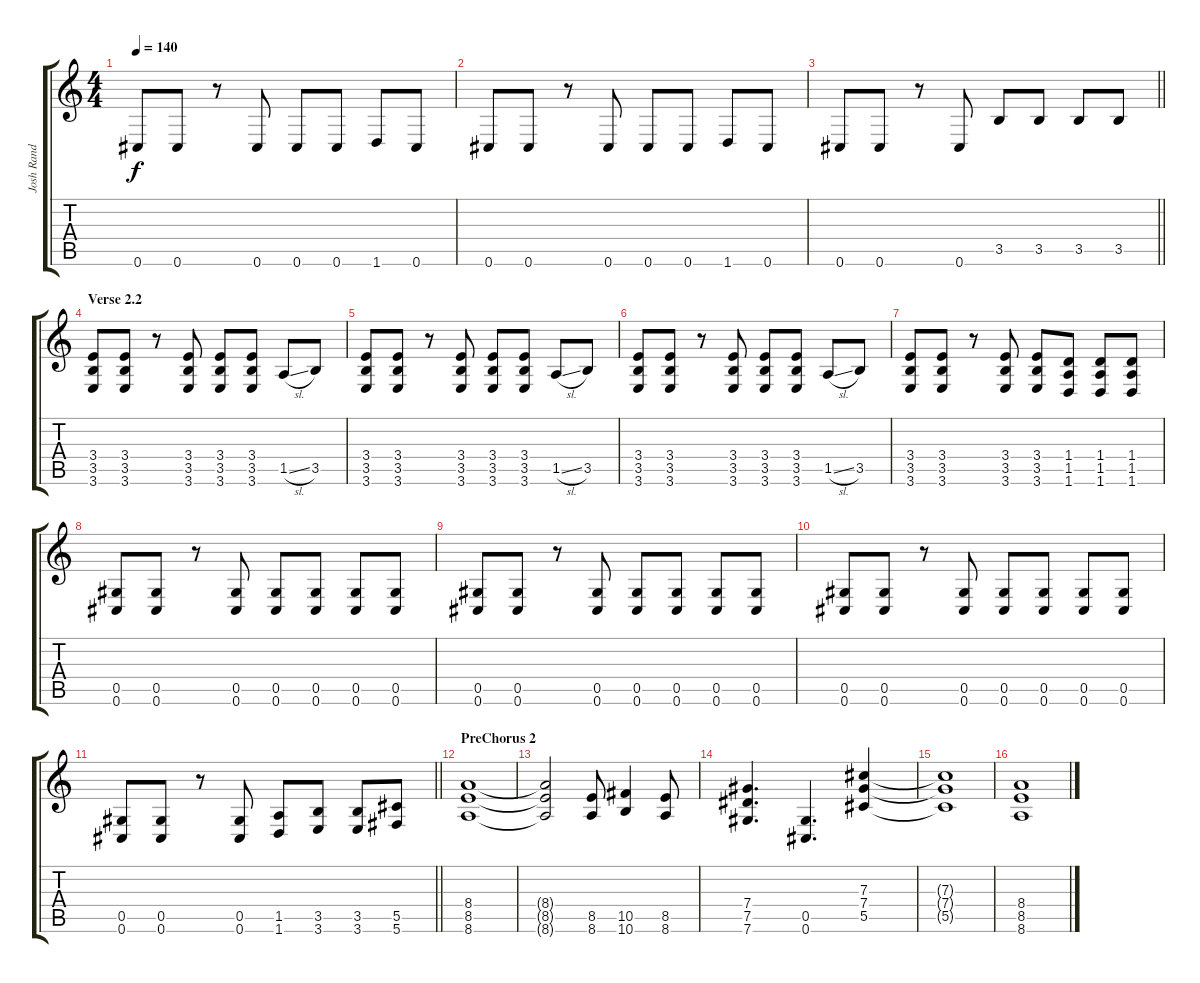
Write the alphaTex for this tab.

\track ("Josh Rand" "Josh Rand") {instrument distortionguitar}
\staff {score tabs}
\tuning (Eb4 Bb3 Gb3 Db3 Ab2 Db2) {hide}
\ts (4 4)
\tempo 140
\clef g2
\ks c
0.6.8{dy f} 0.6.8 r.8 0.6.8 0.6.8 0.6.8 1.6.8 0.6.8 |
0.6.8 0.6.8 r.8 0.6.8 0.6.8 0.6.8 1.6.8 0.6.8 |
\barLineRight lightlight
0.6.8 0.6.8 r.8 0.6.8 3.5.8 3.5.8 3.5.8 3.5.8 |
\section ("" "Verse 2.2")
(3.4 3.5 3.6).8{volume 13} (3.4 3.5 3.6).8 r.8 (3.4 3.5 3.6).8 (3.4 3.5 3.6).8 (3.4 3.5 3.6).8 1.5{sl}.8 3.5.8 |
(3.4 3.5 3.6).8 (3.4 3.5 3.6).8 r.8 (3.4 3.5 3.6).8 (3.4 3.5 3.6).8 (3.4 3.5 3.6).8 1.5{sl}.8 3.5.8 |
(3.4 3.5 3.6).8 (3.4 3.5 3.6).8 r.8 (3.4 3.5 3.6).8 (3.4 3.5 3.6).8 (3.4 3.5 3.6).8 1.5{sl}.8 3.5.8 |
(3.4 3.5 3.6).8 (3.4 3.5 3.6).8 r.8 (3.4 3.5 3.6).8 (3.4 3.5 3.6).8 (1.4 1.5 1.6).8 (1.4 1.5 1.6).8 (1.4 1.5 1.6).8 |
(0.5 0.6).8 (0.5 0.6).8 r.8 (0.5 0.6).8 (0.5 0.6).8 (0.5 0.6).8 (0.5 0.6).8 (0.5 0.6).8 |
(0.5 0.6).8 (0.5 0.6).8 r.8 (0.5 0.6).8 (0.5 0.6).8 (0.5 0.6).8 (0.5 0.6).8 (0.5 0.6).8 |
(0.5 0.6).8 (0.5 0.6).8 r.8 (0.5 0.6).8 (0.5 0.6).8 (0.5 0.6).8 (0.5 0.6).8 (0.5 0.6).8 |
\barLineRight lightlight
(0.5 0.6).8 (0.5 0.6).8 r.8 (0.5 0.6).8 (1.5 1.6).8 (3.5 3.6).8 (3.5 3.6).8 (5.5 5.6).8 |
\section ("" "PreChorus 2")
(8.4 8.5 8.6).1{volume 13} |
(8.4{t} 8.5{t} 8.6{t}).2 (8.5 8.6).8 (10.5 10.6).4 (8.5 8.6).8 |
(7.4 7.5 7.6).4{d} (0.5 0.6).4{d} (7.3 7.4 5.5).4 |
(7.3{t} 7.4{t} 5.5{t}).1 |
(8.4 8.5 8.6).1
